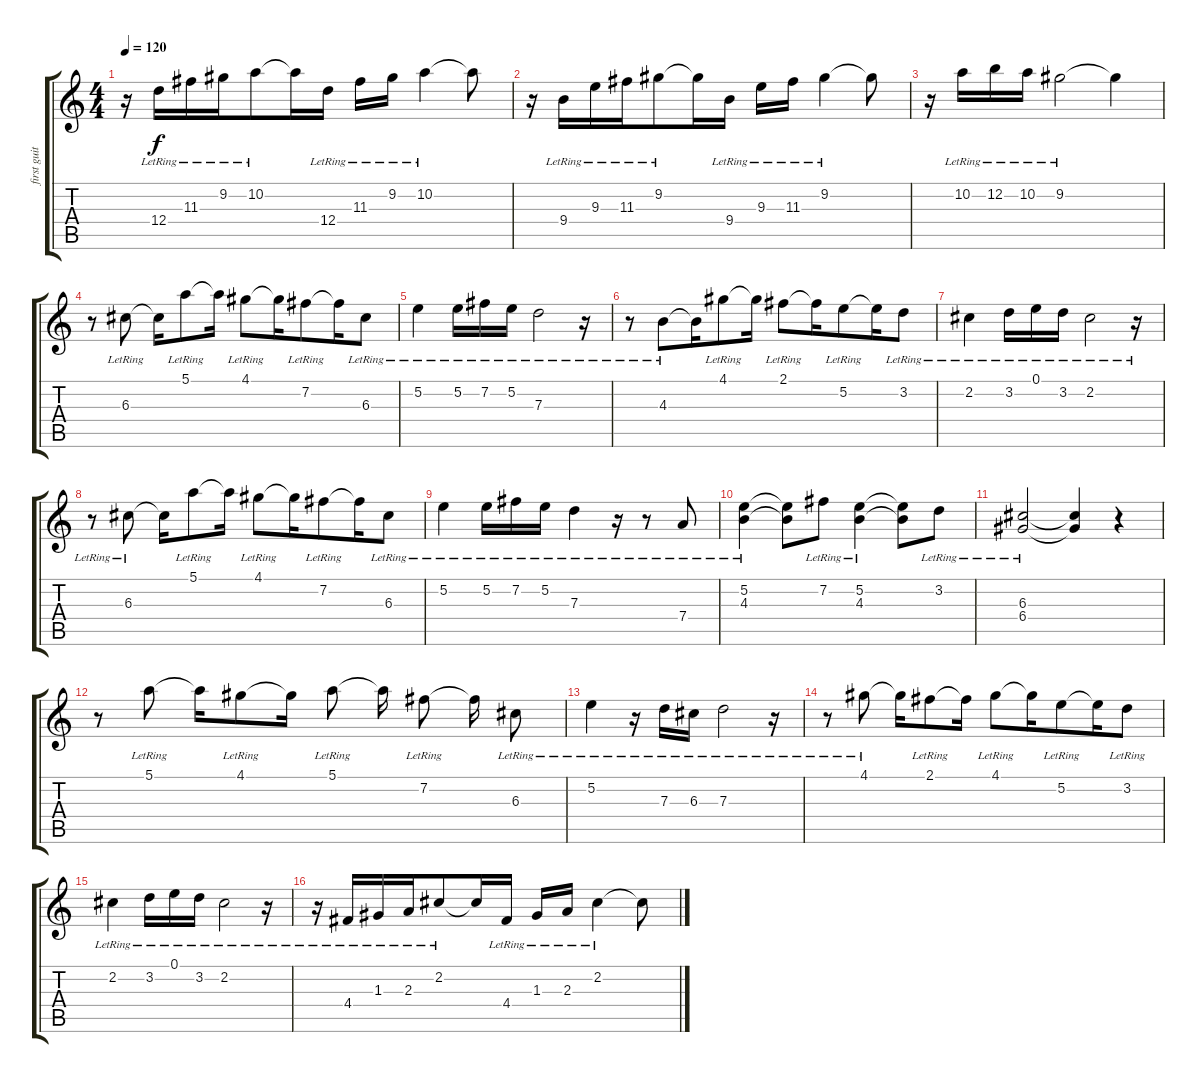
\track ("first guitar" "first guit") {instrument acousticguitarsteel}
\staff {score tabs}
\tuning (E4 B3 G3 D3 A2 E2) {hide}
\ts (4 4)
\tempo 120
\clef g2
\ks c
r.16{dy f} 12.4{lr}.16 11.3{lr}.16 9.2{lr}.16{beam merge} 10.2{lr}.8 10.2{t}.16 12.4{lr}.16 11.3{lr}.16 9.2{lr}.16 10.2{lr}.4 10.2{t}.8 |
r.16 9.4{lr}.16 9.3{lr}.16 11.3{lr}.16{beam merge} 9.2{lr}.8 9.2{t}.16 9.4{lr}.16 9.3{lr}.16 11.3{lr}.16 9.2{lr}.4 9.2{t}.8 |
r.16 10.2{lr}.16 12.2{lr}.16 10.2{lr}.16 9.2{lr}.2 9.2{t}.4 |
r.8 6.3{lr}.8 6.3{t}.16 5.1{lr}.8 5.1{t}.16 4.1{lr}.8 4.1{t}.16 7.2{lr}.8{beam merge} 7.2{t}.16 6.3{lr}.8 |
5.2{lr}.4 5.2{lr}.16 7.2{lr}.16 5.2{lr}.16 7.3{lr}.2 r.16 |
r.8 4.3{lr}.8{beam merge} 4.3{t}.16{beam merge} 4.1{lr}.8{beam merge} 4.1{t}.16 2.1{lr}.8 2.1{t}.16{beam merge} 5.2{lr}.8{beam merge} 5.2{t}.16{beam merge} 3.2{lr}.8 |
2.2{lr}.4 3.2{lr}.16 0.1{lr}.16 3.2{lr}.16 2.2{lr}.2 r.16 |
r.8 6.3{lr}.8{beam split} 6.3{t}.16{beam merge} 5.1{lr}.8 5.1{t}.16{beam split} 4.1{lr}.8{beam merge} 4.1{t}.16 7.2{lr}.8{beam merge} 7.2{t}.16 6.3{lr}.8 |
5.2{lr}.4 5.2{lr}.16 7.2{lr}.16 5.2{lr}.16 7.3{lr}.4 r.16 r.8 7.4{lr}.8 |
(5.2{lr} 4.3{lr}).4 (5.2{t} 4.3{t}).8 7.2{lr}.8 (5.2{lr} 4.3{lr}).4 (5.2{t} 4.3{t}).8 3.2{lr}.8 |
(6.3{lr} 6.4{lr}).2 (6.3{t} 6.4{t}).4 r.4 |
r.8 5.1{lr}.8 5.1{t}.16 4.1{lr}.8 4.1{t}.16 5.1{lr}.8{beam split} 5.1{t}.16{beam split} 7.2{lr}.8 7.2{t}.16{beam split} 6.3{lr}.8 |
5.2{lr}.4 r.16 7.3{lr}.16 6.3{lr}.16 7.3{lr}.2 r.16 |
r.8 4.1{lr}.8 4.1{t}.16 2.1{lr}.8 2.1{t}.16 4.1{lr}.8 4.1{t}.16 5.2{lr}.8{beam merge} 5.2{t}.16 3.2{lr}.8 |
2.2{lr}.4 3.2{lr}.16 0.1{lr}.16 3.2{lr}.16 2.2{lr}.2 r.16 |
r.16 4.4{lr}.16 1.3{lr}.16 2.3{lr}.16{beam merge} 2.2{lr}.8 2.2{t}.16 4.4{lr}.16 1.3{lr}.16 2.3{lr}.16 2.2{lr}.4 2.2{t}.8
